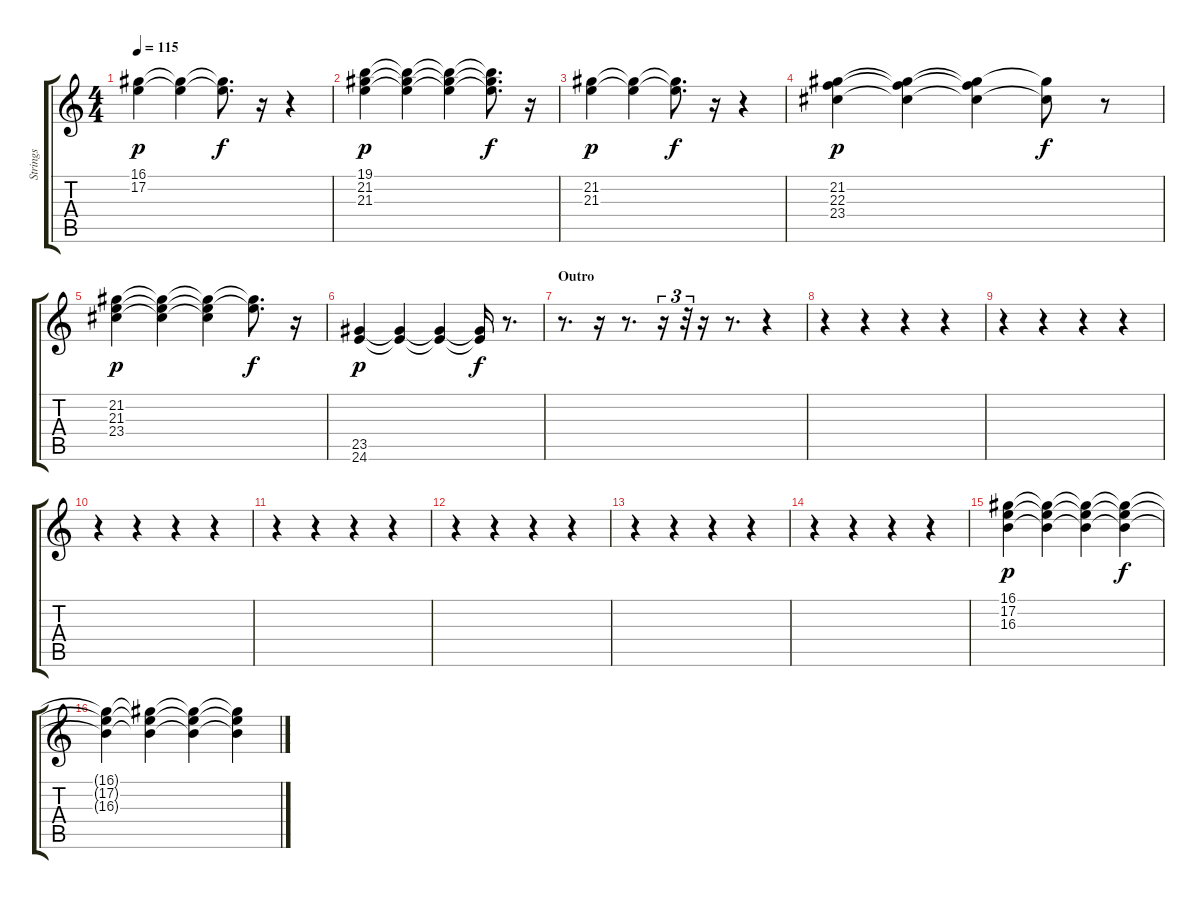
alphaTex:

\track ("Strings" "Strings") {instrument synthstrings1}
\staff {score tabs}
\tuning (E4 B3 G3 D3 A2 E2) {hide}
\ts (4 4)
\tempo 115
\clef g2
\ks c
(16.1 17.2).4{dy p} (16.1{t} 17.2{t}).4 (16.1{t} 17.2{t}).8{d dy f} r.16 r.4 |
(19.1 21.2 21.3).4{dy p} (19.1{t} 21.2{t} 21.3{t}).4 (19.1{t} 21.2{t} 21.3{t}).4 (19.1{t} 21.2{t} 21.3{t}).8{d dy f} r.16 |
(21.2 21.3).4{dy p} (21.2{t} 21.3{t}).4 (21.2{t} 21.3{t}).8{d dy f} r.16 r.4 |
(21.2 22.3 23.4).4{dy p} (21.2{t} 22.3{t} 23.4{t}).4 (21.2{t} 22.3{t} 23.4{t}).4 (21.2{t} 23.4{t}).8{dy f} r.8 |
(21.2 21.3 23.4).4{dy p} (21.2{t} 21.3{t} 23.4{t}).4 (21.2{t} 21.3{t} 23.4{t}).4 (21.2{t} 21.3{t}).8{d dy f} r.16 |
(23.5 24.6).4{dy p} (23.5{t} 24.6{t}).4 (23.5{t} 24.6{t}).4 (23.5{t} 24.6{t}).16{dy f} r.8{d} |
\section ("" "Outro")
r.8{d} r.16 r.8{d} r.16{tu (3 2)} r.32{tu (3 2)} r.16 r.8{d} r.4 |
r.4 r.4 r.4 r.4 |
r.4 r.4 r.4 r.4 |
r.4 r.4 r.4 r.4 |
r.4 r.4 r.4 r.4 |
r.4 r.4 r.4 r.4 |
r.4 r.4 r.4 r.4 |
r.4 r.4 r.4 r.4 |
(16.1 17.2 16.3).4{dy p} (16.1{t} 17.2{t} 16.3{t}).4 (16.1{t} 17.2{t} 16.3{t}).4 (16.1{t} 17.2{t} 16.3{t}).4{dy f} |
(16.1{t} 17.2{t} 16.3{t}).4 (16.1{t} 17.2{t} 16.3{t}).4 (16.1{t} 17.2{t} 16.3{t}).4 (16.1{t} 17.2{t} 16.3{t}).4
